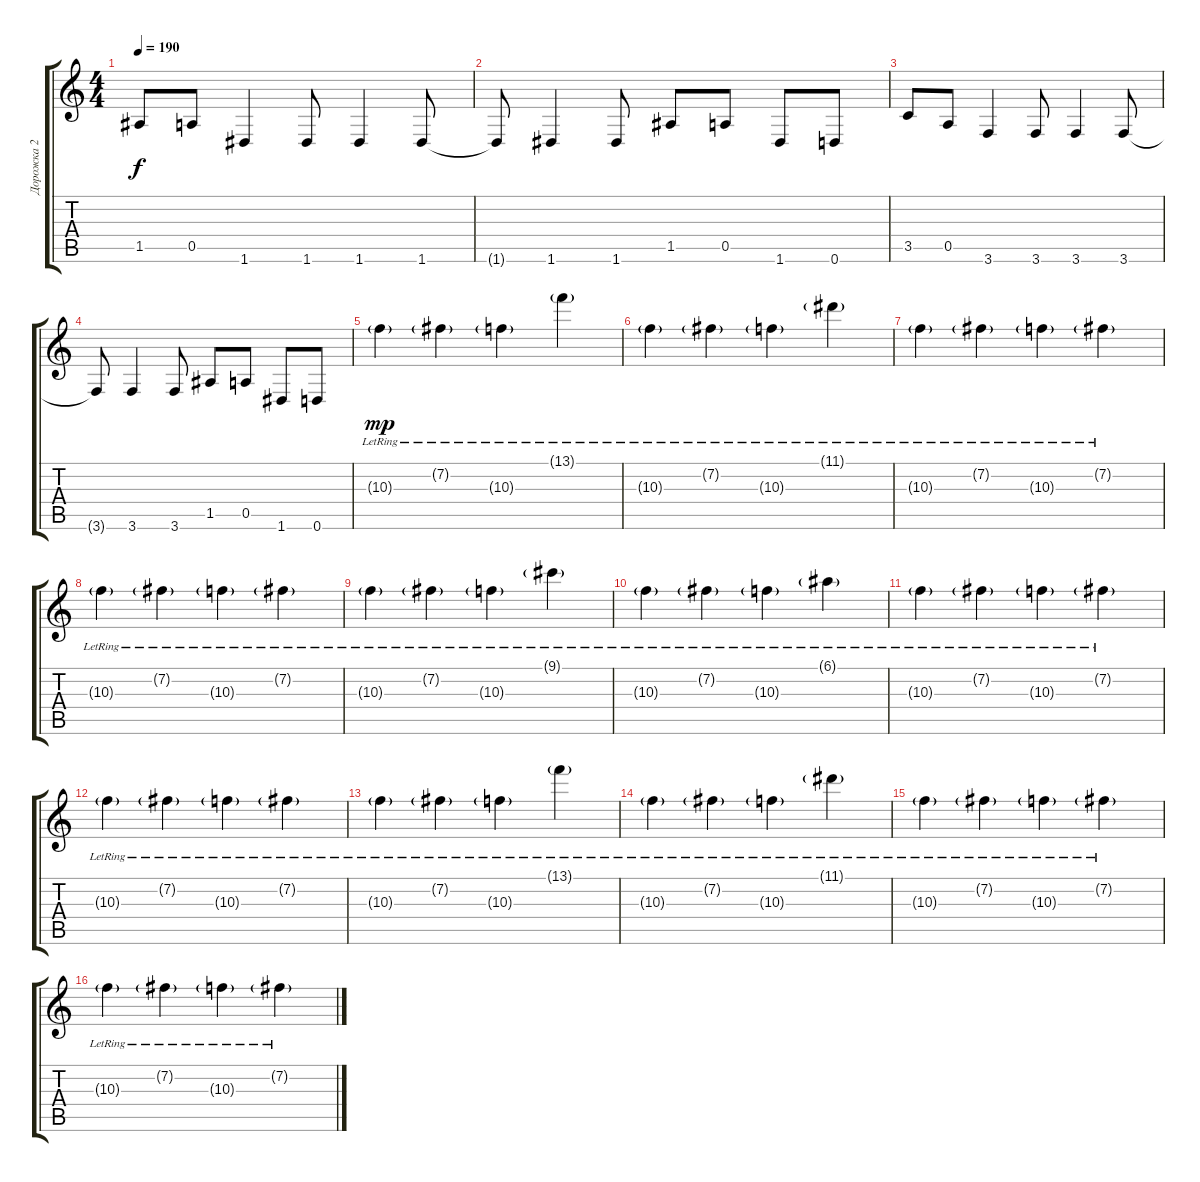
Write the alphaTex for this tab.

\track ("Дорожка 2" "Дорожка 2") {instrument distortionguitar}
\staff {score tabs}
\tuning (E4 B3 G3 D3 A2 D2) {hide}
\ts (4 4)
\tempo 190
\clef g2
\ks c
1.5.8{dy f} 0.5.8 1.6.4 1.6.8 1.6.4 1.6.8 |
1.6{t}.8 1.6.4 1.6.8 1.5.8 0.5.8 1.6.8 0.6.8 |
3.5.8 0.5.8 3.6.4 3.6.8 3.6.4 3.6.8 |
3.6{t}.8 3.6.4 3.6.8 1.5.8 0.5.8 1.6.8 0.6.8 |
10.3{g lr}.4{dy mp} 7.2{g lr}.4 10.3{g lr}.4 13.1{g lr}.4 |
10.3{g lr}.4 7.2{g lr}.4 10.3{g lr}.4 11.1{g lr}.4 |
10.3{g lr}.4 7.2{g lr}.4 10.3{g lr}.4 7.2{g lr}.4 |
10.3{g lr}.4 7.2{g lr}.4 10.3{g lr}.4 7.2{g lr}.4 |
10.3{g lr}.4 7.2{g lr}.4 10.3{g lr}.4 9.1{g lr}.4 |
10.3{g lr}.4 7.2{g lr}.4 10.3{g lr}.4 6.1{g lr}.4 |
10.3{g lr}.4 7.2{g lr}.4 10.3{g lr}.4 7.2{g lr}.4 |
10.3{g lr}.4 7.2{g lr}.4 10.3{g lr}.4 7.2{g lr}.4 |
10.3{g lr}.4 7.2{g lr}.4 10.3{g lr}.4 13.1{g lr}.4 |
10.3{g lr}.4 7.2{g lr}.4 10.3{g lr}.4 11.1{g lr}.4 |
10.3{g lr}.4 7.2{g lr}.4 10.3{g lr}.4 7.2{g lr}.4 |
10.3{g lr}.4 7.2{g lr}.4 10.3{g lr}.4 7.2{g lr}.4
